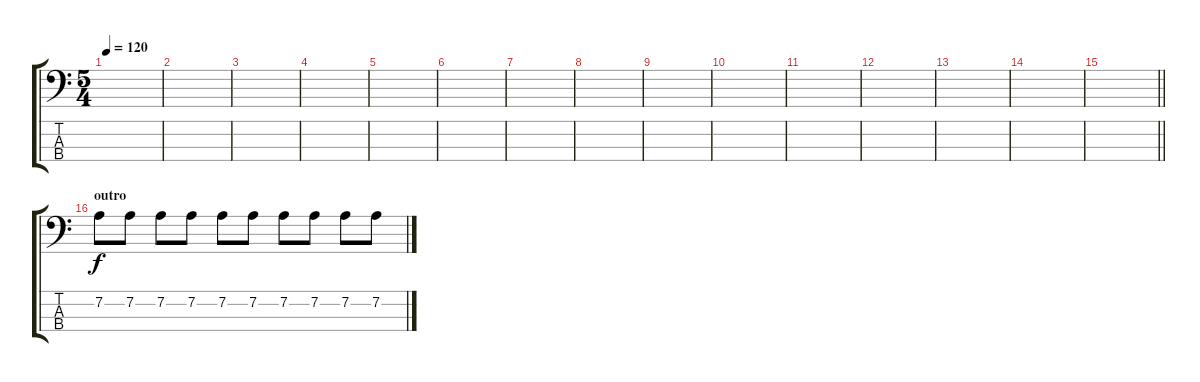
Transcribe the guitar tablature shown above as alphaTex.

\track "" {instrument electricbassfinger}
\staff {score tabs}
\tuning (G2 D2 A1 E1) {hide}
\ts (5 4)
\tempo 120
\clef f4
\ks c
|
|
|
|
|
|
|
|
|
|
|
|
|
|
\barLineRight lightlight
|
\section ("" "outro")
7.2.8 7.2.8 7.2.8 7.2.8 7.2.8 7.2.8 7.2.8 7.2.8 7.2.8 7.2.8
